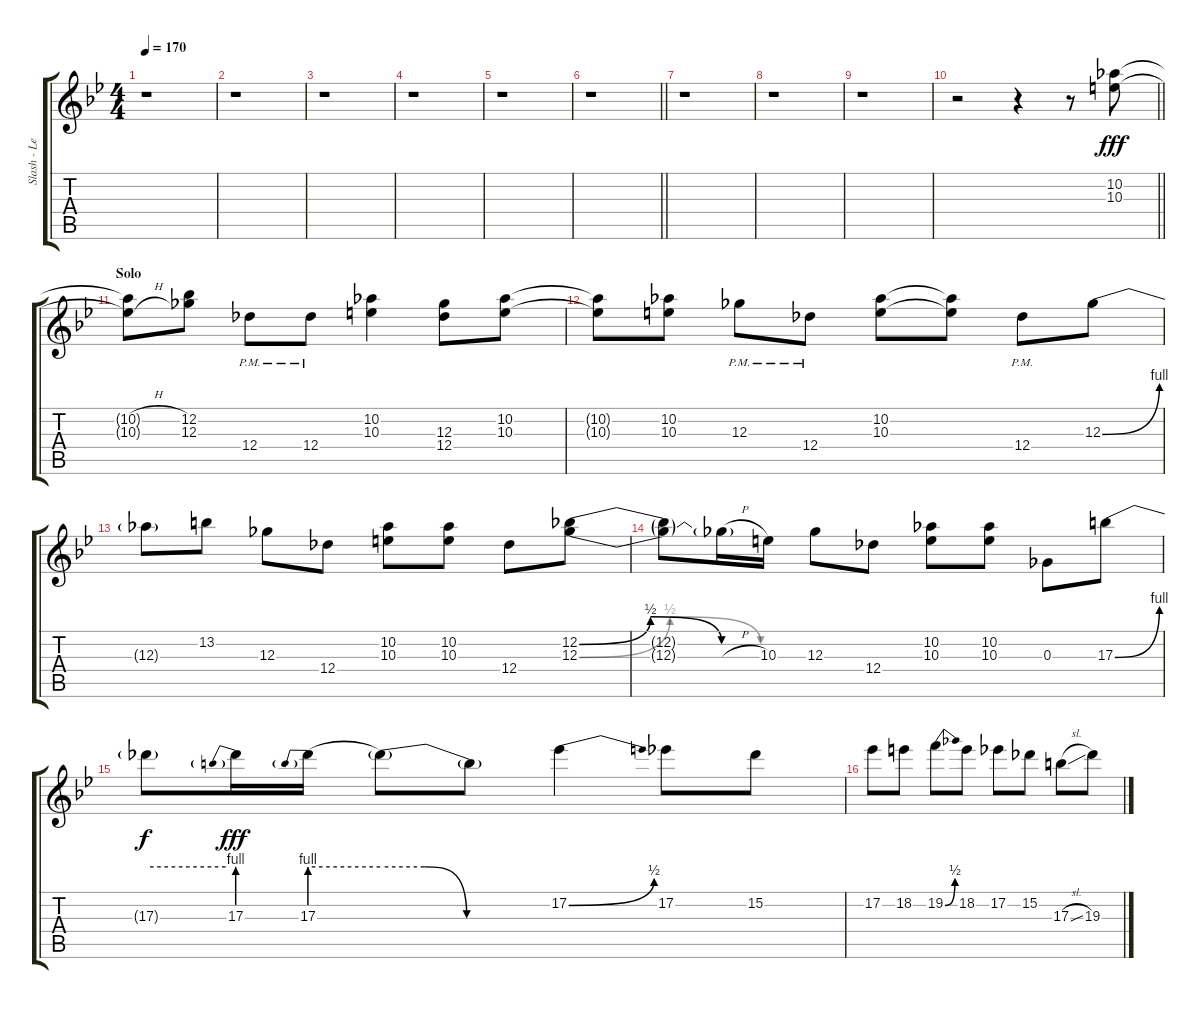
\track ("Slash - Lead Guitar" "Slash - Le") {instrument distortionguitar}
\staff {score tabs}
\tuning (Eb4 Bb3 Gb3 Db3 Ab2 Eb2) {hide}
\ts (4 4)
\tempo 170
\clef g2
\ks bb
r.1{dy fff} |
r.1 |
r.1 |
r.1 |
r.1 |
\barLineRight lightlight
r.1 |
r.1 |
r.1 |
r.1 |
\barLineRight lightlight
r.2 r.4 r.8 (10.2 10.3).8{volume 16} |
\section ("" "Solo")
(10.2{h t} 10.3{h t}).8 (12.2 12.3).8 12.4{pm}.8 12.4{pm}.8 (10.2 10.3).4 (12.3 12.4).8 (10.2 10.3).8 |
(10.2{t} 10.3{t}).8 (10.2 10.3).8 12.3{pm}.8 12.4{pm}.8 (10.2 10.3).8 (10.2{t} 10.3{t}).8 12.4{pm}.8 12.3{be (bend 0 0 60 4)}.8 |
12.3{t}.8 13.2.8 12.3.8 12.4.8 (10.2 10.3).8 (10.2 10.3).8 12.4.8 (12.2{be (bendrelease 0 0 30 2 30 2 60 0)} 12.3{be (bendrelease 0 0 30 2 30 2 60 0)}).8 |
(12.2{t} 12.3{t}).8 12.3{h t}.16 10.3.16 12.3.8 12.4.8 (10.2 10.3).8 (10.2 10.3).8 0.3.8 17.3{be (bend 0 0 60 4)}.8 |
17.3{be (hold 0 4 60 4) t}.8{dy f} 17.3{be (prebend 0 4 60 4)}.16{dy fff} 17.3{be (prebend 0 4 60 4)}.16 17.3{be (custom 0 4 15 4 30 0 60 0) t}.8 17.3{t}.8 17.2{be (bend 0 0 60 2)}.4 17.2.8 15.2.8 |
17.2.8 18.2.8 19.2{be (bend 0 0 60 2)}.8 18.2.8 17.2.8 15.2.8 17.3{sl}.8 19.3.8
